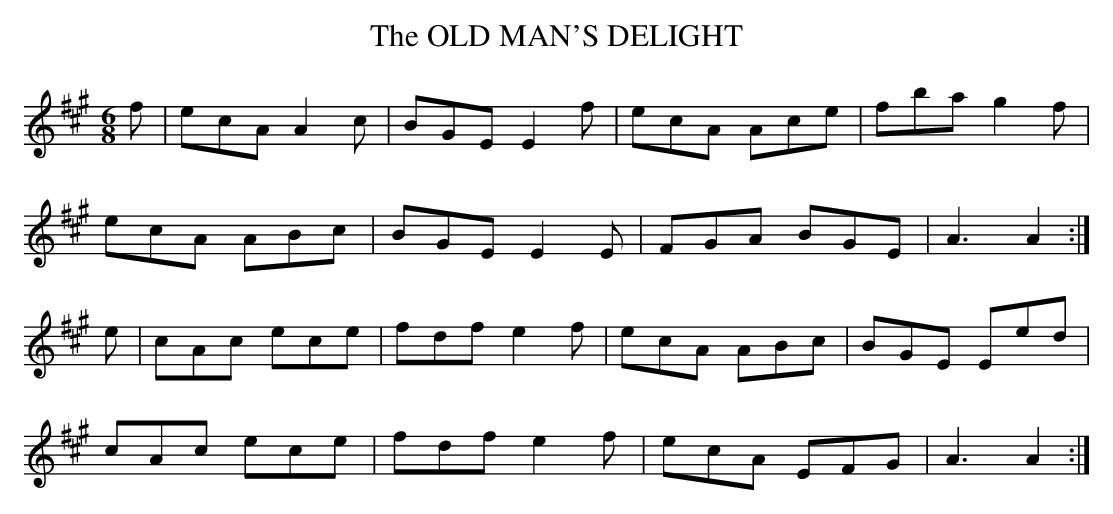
X:1
T:OLD MAN'S DELIGHT, The
M:6/8
L:1/8
K:A
f|ecA A2c|BGE E2f|ecA Ace|fba g2f|
ecA ABc|BGE E2E|FGA BGE|A3 A2 :|
e|cAc ece|fdf e2f|ecA ABc|BGE Eed|
cAc ece|fdf e2f|ecA EFG|A3 A2 :|
